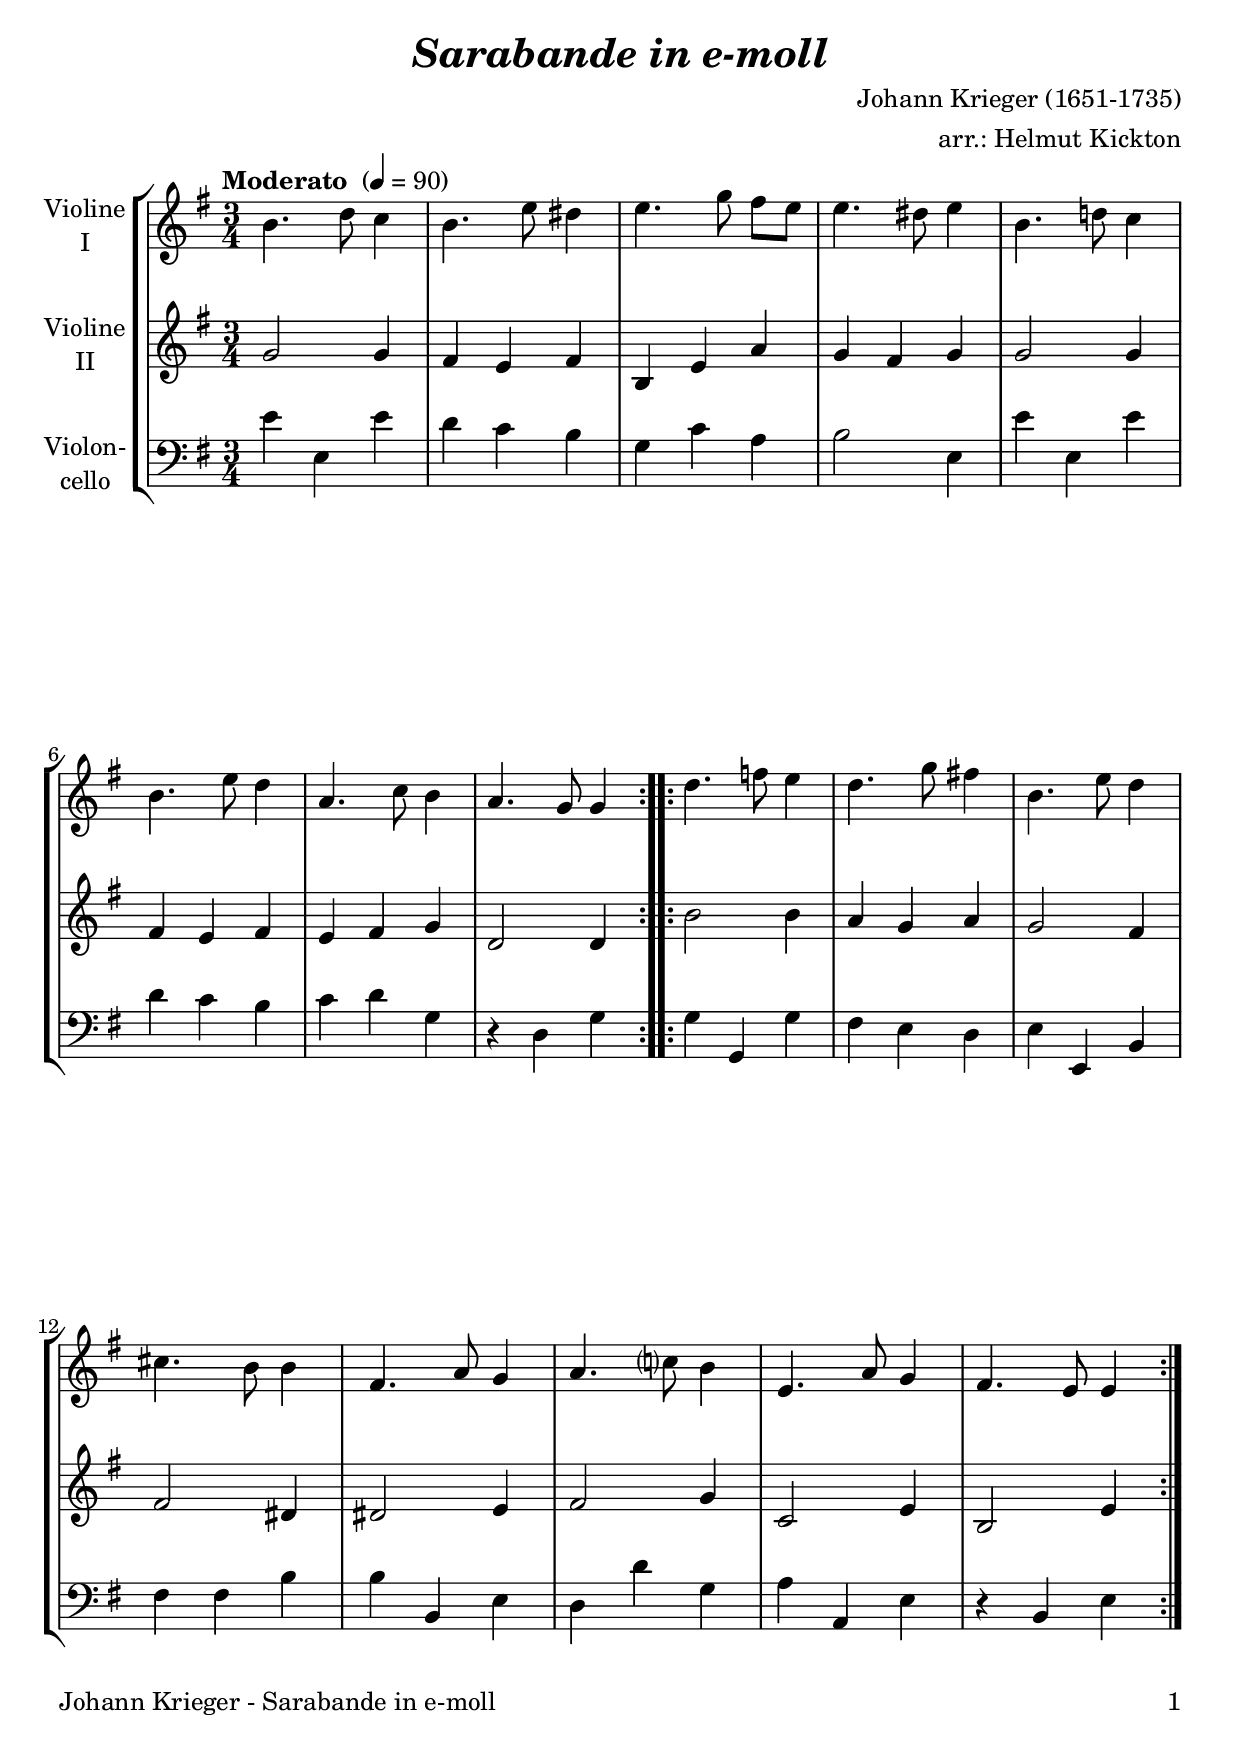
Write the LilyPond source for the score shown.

\version "2.20.2"
\include "deutsch.ly"

#(set-global-staff-size 22)

\header {
  title     = \markup \bold \italic "Sarabande in e-moll"
  composer  = "Johann Krieger (1651-1735)"
  arranger  = "arr.: Helmut Kickton"
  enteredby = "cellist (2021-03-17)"
%  piece     = ""
}


voiceconsts = {
  \key d \minor
  \time 3/4
  \clef "treble"
  \numericTimeSignature
%  \compressEmptyMeasures
  % Set default beaming for all staves
  \set Timing.beamExceptions = #'()
  \set Timing.baseMoment     = #(ly:make-moment 1 4)
  \set Timing.beatStructure  = #'(1 1 1)
  \tempo "Moderato " 4=90
}

micl = "clarinet"
mifl = "flute"
miob = "oboe"
mifh = "french horn"
misx = "tenor sax"
mist = "string ensemble 1"
mivl = "violin"
miba = "cello"

boxa = { \bar "||" \mark \markup \box \italic "A" \key c \major }

va = \relative c'' {
  \voiceconsts

  \repeat volta 2 {
    a4. c8 b4
    a4. d8 cis4
    d4. f8 e d
    d4. cis8 d4
    a4. c!8 b4

    a4. d8 c4
    g4. b8 a4
    g4. f8 f4
  }

  \repeat volta 2 {
    c'4. es8 d4
    c4. f8 e!4
    a,4. d8 c4

    h4. a8 a4
    e4. g8 f4
    g4. b?8 a4
    d,4. g8 f4
    e4. d8 d4
  }
}

vb = \relative c' {
  \voiceconsts

  \repeat volta 2 {
    f2 f4
    e d e
    a, d g
    f e f
    f2 f4

    e d e
    d e f
    c2 c4
  }

  \repeat volta 2 {
    a'2 a4
    g f g
    f2 e4

    e2 cis4
    cis2 d4
    e2 f4
    b,2 d4
    a2 d4
  }
}

vc = \relative c' {
  \voiceconsts
  \clef "bass"
  
  \repeat volta 2 {
    d4 d, d'
    c b a
    f b g
    a2 d,4
    d' d, d'

    c b a
    b c f,
    r c f
  }

  \repeat volta 2 {
    f f, f'
    e d c
    d d, a'

    e' e a
    a a, d
    c c' f,
    g g, d'
    r a d
  }
}


music = \new StaffGroup <<
      \new Staff {
	\set Staff.midiInstrument = \mivl
	\set Staff.instrumentName = \markup \center-column { "Violine" "I" }
	\transpose d e { \va }
      }

      \new Staff {
	\set Staff.midiInstrument = \mivl
	\set Staff.instrumentName = \markup \center-column { "Violine" "II" }
	\transpose d e { \vb }
      }

      \new Staff {
	\set Staff.midiInstrument = \miba
	\set Staff.instrumentName = \markup \center-column { "Violon-" "cello" }
	\transpose d e { \vc }
      }
>>

\book {
   \paper {
    print-page-number = ##t
    print-first-page-number = ##t
    ragged-last-bottom = ##f
    oddHeaderMarkup = \markup \null
    evenHeaderMarkup = \markup \null
    oddFooterMarkup = \markup {
      \fill-line {
        \on-the-fly #print-page-number-check-first
        "Johann Krieger - Sarabande in e-moll" \fromproperty #'page:page-number-string
      }
    }
    evenFooterMarkup = \oddFooterMarkup
  } \score {
    \music
    \layout {}
  }

  \score {
    \unfoldRepeats \music

    \midi {
      \context {
        \Score
      }
    }
  }
}